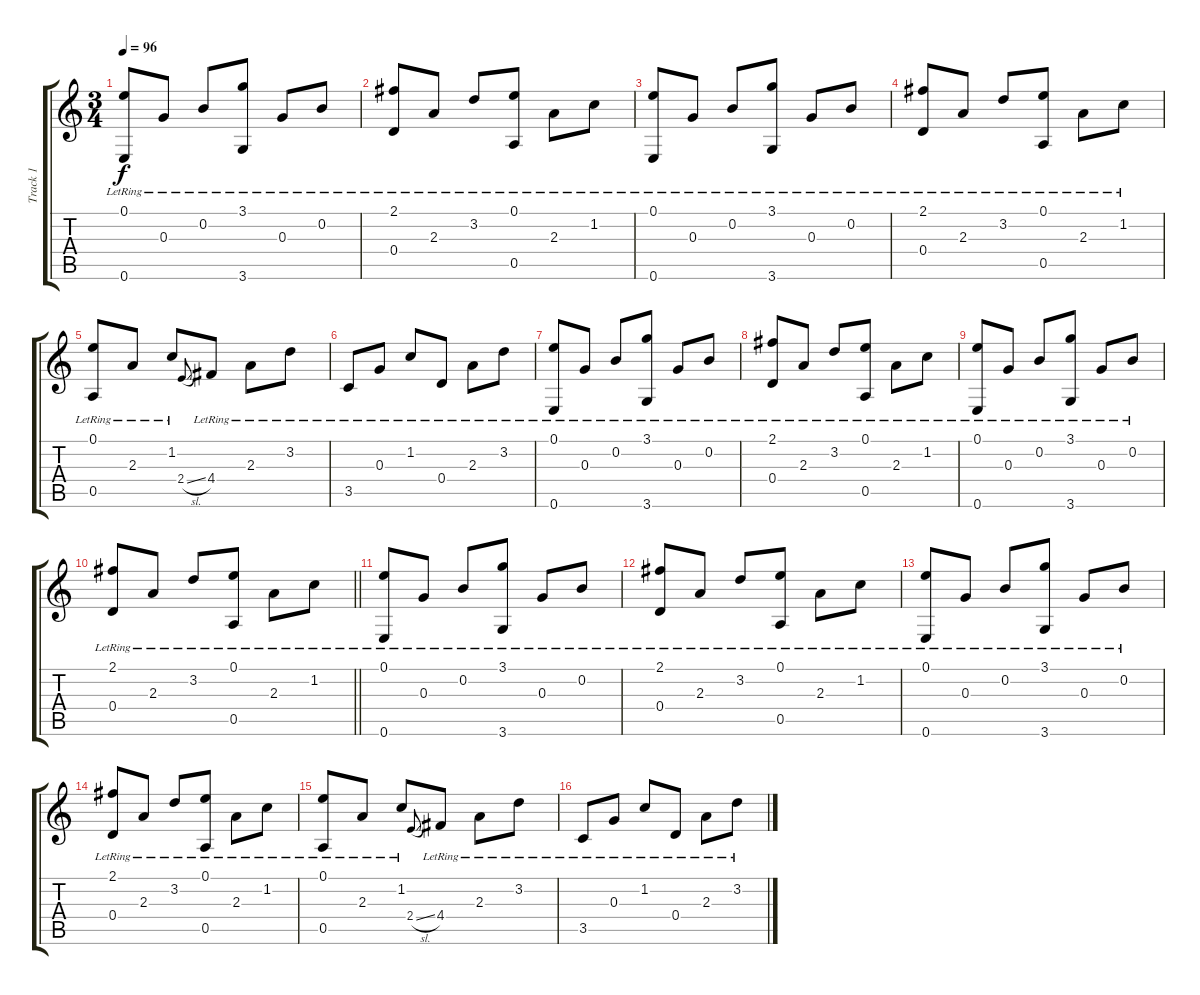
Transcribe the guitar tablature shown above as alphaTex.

\track ("Track 1" "Track 1") {instrument acousticguitarsteel}
\staff {score tabs}
\tuning (E4 B3 G3 D3 A2 E2) {hide}
\ts (3 4)
\tempo 96
\clef g2
\ks c
(0.1{lr} 0.6{lr}).8{dy f} 0.3{lr}.8 0.2{lr}.8 (3.1{lr} 3.6{lr}).8 0.3{lr}.8 0.2{lr}.8 |
(2.1{lr} 0.4{lr}).8 2.3{lr}.8 3.2{lr}.8 (0.1{lr} 0.5{lr}).8 2.3{lr}.8 1.2{lr}.8 |
(0.1{lr} 0.6{lr}).8 0.3{lr}.8 0.2{lr}.8 (3.1{lr} 3.6{lr}).8 0.3{lr}.8 0.2{lr}.8 |
(2.1{lr} 0.4{lr}).8 2.3{lr}.8 3.2{lr}.8 (0.1{lr} 0.5{lr}).8 2.3{lr}.8 1.2{lr}.8 |
(0.1{lr} 0.5{lr}).8 2.3{lr}.8 1.2{lr}.8 2.4{sl}.8{gr onbeat} 4.4{lr}.8 2.3{lr}.8 3.2{lr}.8 |
3.5{lr}.8 0.3{lr}.8 1.2{lr}.8 0.4{lr}.8 2.3{lr}.8 3.2{lr}.8 |
(0.1{lr} 0.6{lr}).8 0.3{lr}.8 0.2{lr}.8 (3.1{lr} 3.6{lr}).8 0.3{lr}.8 0.2{lr}.8 |
(2.1{lr} 0.4{lr}).8 2.3{lr}.8 3.2{lr}.8 (0.1{lr} 0.5{lr}).8 2.3{lr}.8 1.2{lr}.8 |
(0.1{lr} 0.6{lr}).8 0.3{lr}.8 0.2{lr}.8 (3.1{lr} 3.6{lr}).8 0.3{lr}.8 0.2{lr}.8 |
\barLineRight lightlight
(2.1{lr} 0.4{lr}).8 2.3{lr}.8 3.2{lr}.8 (0.1{lr} 0.5{lr}).8 2.3{lr}.8 1.2{lr}.8 |
(0.1{lr} 0.6{lr}).8 0.3{lr}.8 0.2{lr}.8 (3.1{lr} 3.6{lr}).8 0.3{lr}.8 0.2{lr}.8 |
(2.1{lr} 0.4{lr}).8 2.3{lr}.8 3.2{lr}.8 (0.1{lr} 0.5{lr}).8 2.3{lr}.8 1.2{lr}.8 |
(0.1{lr} 0.6{lr}).8 0.3{lr}.8 0.2{lr}.8 (3.1{lr} 3.6{lr}).8 0.3{lr}.8 0.2{lr}.8 |
(2.1{lr} 0.4{lr}).8 2.3{lr}.8 3.2{lr}.8 (0.1{lr} 0.5{lr}).8 2.3{lr}.8 1.2{lr}.8 |
(0.1{lr} 0.5{lr}).8 2.3{lr}.8 1.2{lr}.8 2.4{sl}.8{gr onbeat} 4.4{lr}.8 2.3{lr}.8 3.2{lr}.8 |
3.5{lr}.8 0.3{lr}.8 1.2{lr}.8 0.4{lr}.8 2.3{lr}.8 3.2{lr}.8
